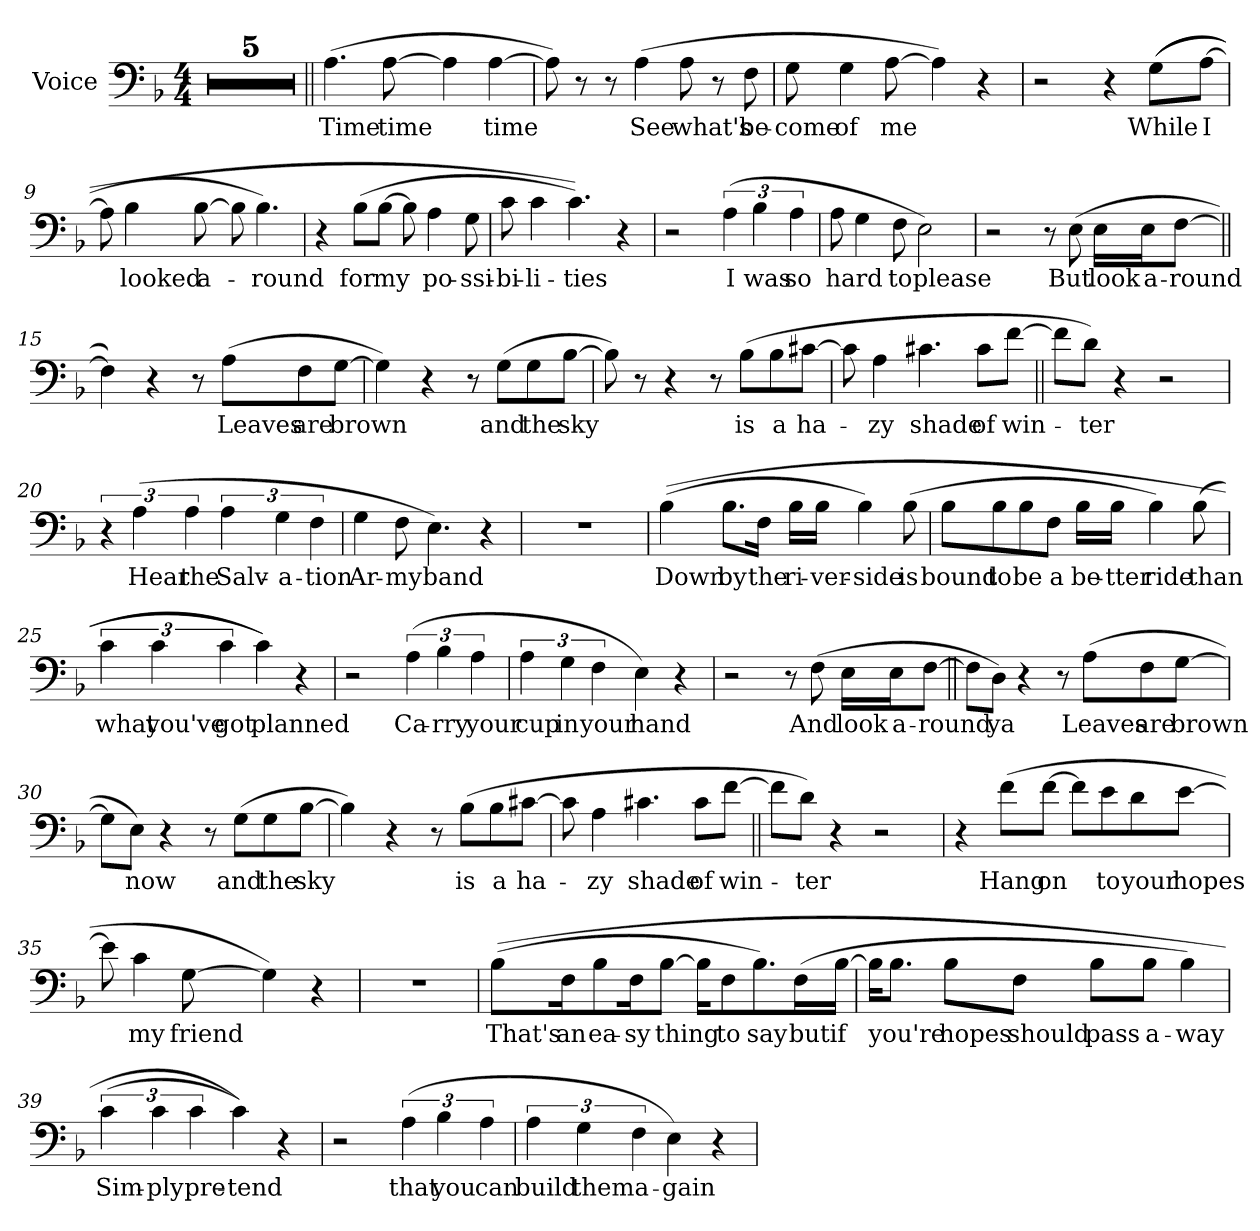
**kern	**text
*part1	*part1
*staff1	*staff1
*I"Voice	*
*I'Voice	*
*clefF4	*
*k[b-]	*
*d:	*
*M4/4	*
=	=
1r;<	.
=1	=1
1r	.
=2	=2
1r	.
=3	=3
1r	.
=4	=4
1r	.
=5||	=5||
!	!LO:LY:b
(>4.A\	Time
!	!LO:LY:b
[8A\	time
4A\]	.
!	!LO:LY:b
[4A\	time
=6	=6
8A\])	.
8r	.
8r	.
!	!LO:LY:b
(>4A\	See
!	!LO:LY:b
8A\	what's
8r	.
!	!LO:LY:b
8F\	be-
=7	=7
!	!LO:LY:b
8G\	-come
!	!LO:LY:b
4G\	of
!	!LO:LY:b
[8A\	me
4A\])	.
4r	.
=8	=8
2r	.
4r	.
!	!LO:LY:b
(>(>8G\L	While
!	!LO:LY:b
[8A\J	I
=9	=9
8A\]	.
!	!LO:LY:b
4B-\	looked
!	!LO:LY:b
[8B-\	a-
8B-\]	.
!	!LO:LY:b
4.B-\)	-round
=10	=10
4r	.
!	!LO:LY:b
(>8B-\L	for
!	!LO:LY:b
[8B-\J	my
8B-\]	.
!	!LO:LY:b
4A\	po-
!	!LO:LY:b
8G\	-ssi-
=11	=11
!	!LO:LY:b
8c\	-bi-
!	!LO:LY:b
4c\	-li-
!	!LO:LY:b
4.c\))	-ties
4r	.
=12	=12
2r	.
!	!LO:LY:b
(>6A\	I
!	!LO:LY:b
6B-\	was
!	!LO:LY:b
6A\	so
=13	=13
!	!LO:LY:b
8A\	hard
4G\	.
!	!LO:LY:b
8F\	to
!	!LO:LY:b
2E\)	please
=14	=14
2r	.
8r	.
!	!LO:LY:b
(>8E\	But
!	!LO:LY:b
16E\LL	look
!	!LO:LY:b
16E\J	a-
!	!LO:LY:b
[8F\J	-round
=15||	=15||
4F\])	.
4r	.
8r	.
!	!LO:LY:b
(>8A\L	Leaves
!	!LO:LY:b
8F\	are
!	!LO:LY:b
[8G\J	brown
=16	=16
4G\])	.
4r	.
8r	.
!	!LO:LY:b
(>8G\L	and
!	!LO:LY:b
8G\	the
!	!LO:LY:b
[8B-\J	sky
=17	=17
8B-\])	.
8r	.
4r	.
8r	.
!	!LO:LY:b
(>8B-\L	is
!	!LO:LY:b
8B-\	a
!	!LO:LY:b
[8c#X\J	ha-
=18	=18
8c#\]	.
!	!LO:LY:b
4A\	-zy
!	!LO:LY:b
4.c#X\	shade
!	!LO:LY:b
8c#\L	of
!	!LO:LY:b
[8f\J	win-
=19||	=19||
8f\L]	.
!	!LO:LY:b
8d\J)	-ter
4r	.
2r	.
=20	=20
6r	.
!	!LO:LY:b
(>6A\	Hear
!	!LO:LY:b
6A\	the
!	!LO:LY:b
6A\	Salv-
!	!LO:LY:b
6G\	-a-
!	!LO:LY:b
6F\	-tion
=21	=21
!	!LO:LY:b
4G\	Ar-
!	!LO:LY:b
8F\	-my
!	!LO:LY:b
4.E\)	band
4r	.
=22	=22
1r	.
=23	=23
!	!LO:LY:b
(>(>4B-\	Down
!	!LO:LY:b
8.B-\L	by
!	!LO:LY:b
16F\Jk	the
!	!LO:LY:b
16B-\LL	ri-
!	!LO:LY:b
16B-\JJ	-ver-
!	!LO:LY:b
4B-\)	-side
!	!LO:LY:b
(>8B-\	is
=24	=24
!	!LO:LY:b
8B-\L	bound
!	!LO:LY:b
8B-\	to
!	!LO:LY:b
8B-\	be
!	!LO:LY:b
8F\J	a
!	!LO:LY:b
16B-\LL	be-
!	!LO:LY:b
16B-\JJ	-tter
!	!LO:LY:b
4B-\)	ride
!	!LO:LY:b
(>8B-\	than
=25	=25
!	!LO:LY:b
6c\	what
!	!LO:LY:b
6c\	you've
!	!LO:LY:b
6c\	got
!	!LO:LY:b
4c\))	planned
4r	.
=26	=26
2r	.
!	!LO:LY:b
(>6A\	Ca-
!	!LO:LY:b
6B-\	-rry
!	!LO:LY:b
6A\	your
=27	=27
!	!LO:LY:b
6A\	cup
!	!LO:LY:b
6G\	in
!	!LO:LY:b
6F\	your
!	!LO:LY:b
4E\)	hand
4r	.
=28	=28
2r	.
8r	.
!	!LO:LY:b
(>8F\	And
!	!LO:LY:b
16E\LL	look
!	!LO:LY:b
16E\J	a-
!	!LO:LY:b
[8F\J	-round
=29||	=29||
8F\L]	.
!	!LO:LY:b
8D\J)	ya
4r	.
8r	.
!	!LO:LY:b
(>8A\L	Leaves
!	!LO:LY:b
8F\	are
!	!LO:LY:b
[8G\J	brown
=30	=30
8G\L]	.
!	!LO:LY:b
8E\J)	now
4r	.
8r	.
!	!LO:LY:b
(>8G\L	and
!	!LO:LY:b
8G\	the
!	!LO:LY:b
[8B-\J	sky
=31	=31
4B-\])	.
4r	.
8r	.
!	!LO:LY:b
(>8B-\L	is
!	!LO:LY:b
8B-\	a
!	!LO:LY:b
[8c#X\J	ha-
=32	=32
8c#\]	.
!	!LO:LY:b
4A\	-zy
!	!LO:LY:b
4.c#X\	shade
!	!LO:LY:b
8c#\L	of
!	!LO:LY:b
[8f\J	win-
=33||	=33||
8f\L]	.
!	!LO:LY:b
8d\J)	-ter
4r	.
2r	.
=34	=34
4r	.
!	!LO:LY:b
(>8f\L	Hang
!	!LO:LY:b
[8f\J	on
8f\L]	.
!	!LO:LY:b
8e\	to
!	!LO:LY:b
8d\	your
!	!LO:LY:b
[8e\J	hopes
=35	=35
8e\]	.
!	!LO:LY:b
4c\	my
!	!LO:LY:b
[8G\	friend
4G\])	.
4r	.
=36	=36
1r	.
=37	=37
!	!LO:LY:b
(>(>8B-\L	That's
!	!LO:LY:b
16F\K	an
!	!LO:LY:b
8B-\	ea-
!	!LO:LY:b
16F\K	-sy
!	!LO:LY:b
[8B-\J	thing
16B-\KL]	.
!	!LO:LY:b
8F\	to
!	!LO:LY:b
8.B-\)	say
!	!LO:LY:b
(>16F\L	but
!	!LO:LY:b
[16B-\JJ	if
=38	=38
16B-\KL]	.
!	!LO:LY:b
8.B-\J	you're
!	!LO:LY:b
8B-\L	hopes
!	!LO:LY:b
8F\J	should
!	!LO:LY:b
8B-\L	pass
!	!LO:LY:b
8B-\J	a-
!	!LO:LY:b
4B-\)	-way
=39	=39
!	!LO:LY:b
(>6c\	Sim-
!	!LO:LY:b
6c\	-ply
!	!LO:LY:b
6c\	pre-
!	!LO:LY:b
4c\))	-tend
4r	.
=40	=40
2r	.
!	!LO:LY:b
(>6A\	that
!	!LO:LY:b
6B-\	you
!	!LO:LY:b
6A\	can
=41	=41
!	!LO:LY:b
6A\	build
!	!LO:LY:b
6G\	them
!	!LO:LY:b
6F\	a-
!	!LO:LY:b
4E\)	-gain
4r	.
=	=
*-	*-
